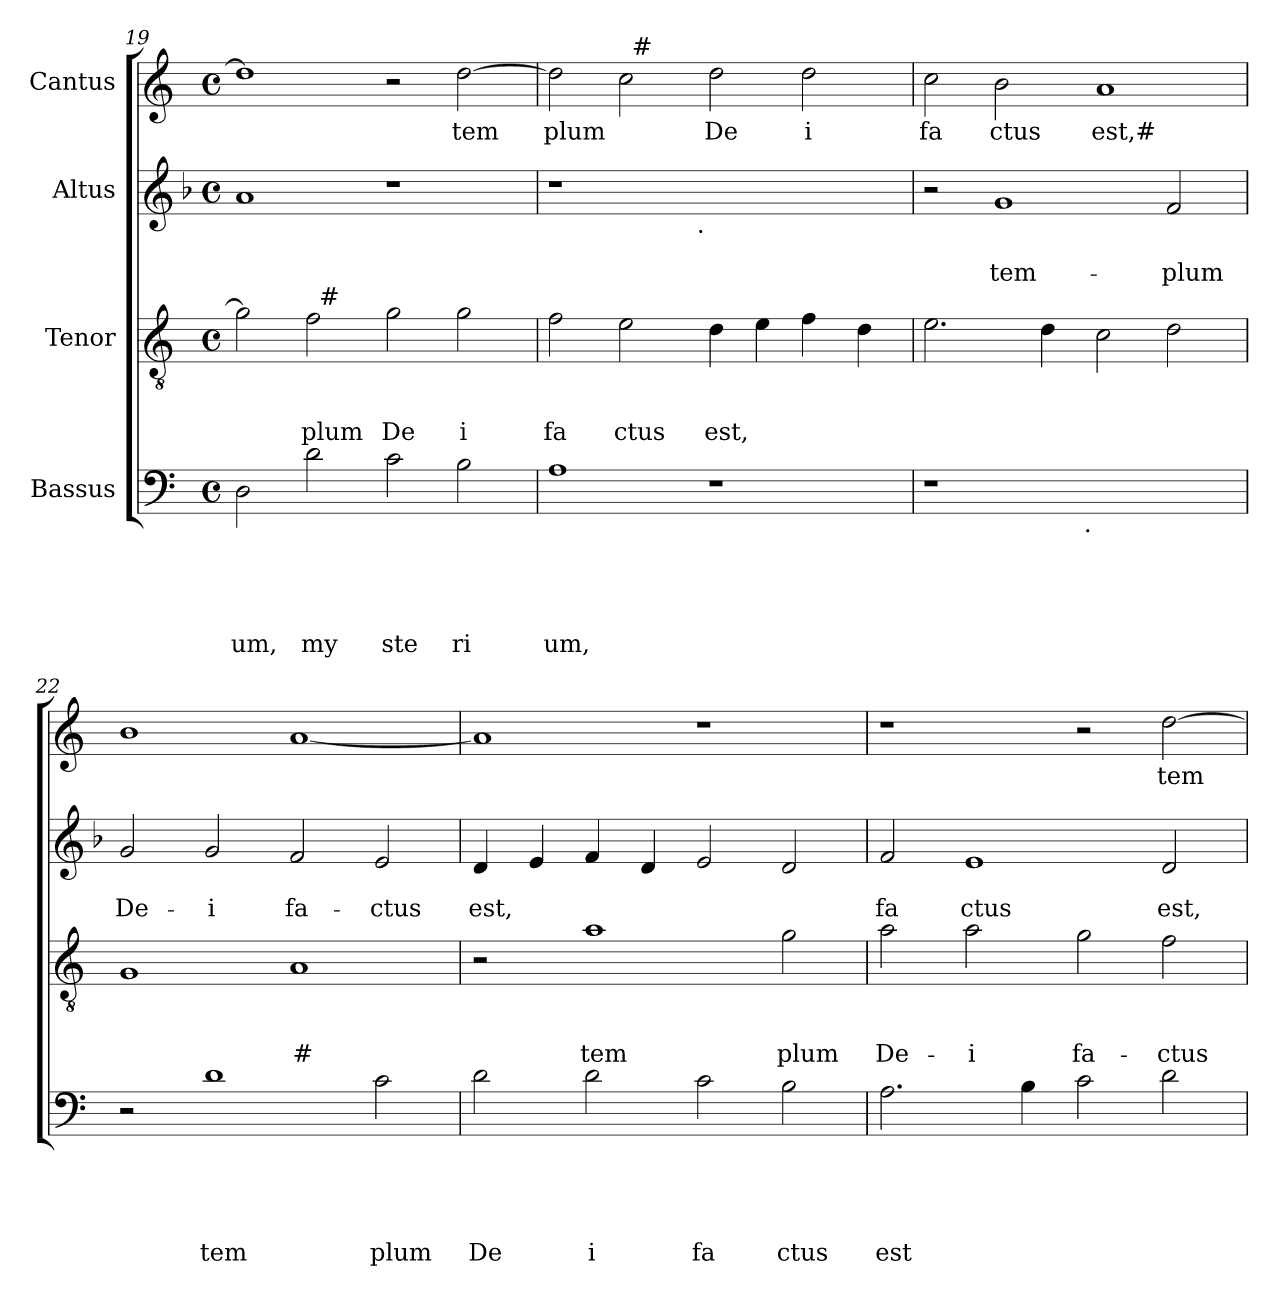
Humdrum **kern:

**kern	**text	**text	**text	**text	**text	**kern	**text	**text	**text	**kern	**text	**text	**kern	**text
*part4	*part4	*part4	*part4	*part4	*part4	*part3	*part3	*part3	*part3	*part2	*part2	*part2	*part1	*part1
*staff4	*staff4	*staff4	*staff4	*staff4	*staff4	*staff3	*staff3	*staff3	*staff3	*staff2	*staff2	*staff2	*staff1	*staff1
*I"Bassus	*	*	*	*	*	*I"Tenor	*	*	*	*I"Altus	*	*	*I"Cantus	*
*clefF4	*	*	*	*	*	*clefGv2	*	*	*	*clefG2	*	*	*clefG2	*
*k[]	*	*	*	*	*	*k[]	*	*	*	*k[b-]	*	*	*k[]	*
*C:	*	*	*	*	*	*C:	*	*	*	*F:	*	*	*C:	*
*M4/4	*	*	*	*	*	*M4/4	*	*	*	*M4/4	*	*	*M4/4	*
*met(c)	*	*	*	*	*	*met(c)	*	*	*	*met(c)	*	*	*met(c)	*
=19	=19	=19	=19	=19	=19	=19	=19	=19	=19	=19	=19	=19	=19	=19
!	!	!	!	!	!LO:LY:b	!	!	!	!	!	!	!	!	!
*	*	*	*	*	*	*^	*	*	*	*	*	*	*	*
2D\	.	.	.	.	um,	2g\]	2ryy	.	.	.	1a	.	.	1dd]	.
!	!	!	!	!	!LO:LY:b	!	!	!	!	!LO:LY:b	!	!	!	!	!
2d\	.	.	.	.	my	2f\	32ryy	.	.	plum	.	.	.	.	.
!	!	!	!	!	!	!	!LO:TX:a:t=#	!	!	!	!	!	!	!	!
.	.	.	.	.	.	.	1ryy	.	.	.	.	.	.	.	.
!	!	!	!	!	!LO:LY:b	!	!	!	!	!LO:LY:b	!	!	!	!	!
2c\	.	.	.	.	ste	2g\	.	.	.	De	1r	.	.	2r	.
!	!	!	!	!	!LO:LY:b	!	!	!	!	!LO:LY:b	!	!	!	!	!LO:LY:b
2B\	.	.	.	.	ri	2g\	.	.	.	i	.	.	.	[>2dd\	tem
.	.	.	.	.	.	.	4...ryy	.	.	.	.	.	.	.	.
=20	=20	=20	=20	=20	=20	=20	=20	=20	=20	=20	=20	=20	=20	=20	=20
!	!	!	!	!	!LO:LY:b	!	!	!	!	!LO:LY:b	!	!	!	!	!LO:LY:b
*	*	*	*	*	*	*v	*v	*	*	*	*^	*	*	*^	*
1A	.	.	.	.	um,	2f\	.	.	fa	1r	2ryy	.	.	2dd\]	2ryy	plum
!	!	!	!	!	!	!	!	!	!LO:LY:b	!	!	!	!	!	!	!
.	.	.	.	.	.	2e\	.	.	ctus	.	4...ryy	.	.	2cc\	32ryy	.
!	!	!	!	!	!	!	!	!	!	!	!	!	!	!	!LO:TX:a:t=#	!
.	.	.	.	.	.	.	.	.	.	.	.	.	.	.	1ryy	.
!	!	!	!	!	!	!	!	!	!	!	!LO:TX:b:t=.	!	!	!	!	!
.	.	.	.	.	.	.	.	.	.	.	1ryy	.	.	.	.	.
!	!	!	!	!	!	!	!	!	!LO:LY:b	!	!	!	!	!	!	!LO:LY:b
1r	.	.	.	.	.	4d\	.	.	est,	1ryy	.	.	.	2dd\	.	De
.	.	.	.	.	.	4e\	.	.	.	.	.	.	.	.	.	.
!	!	!	!	!	!	!	!	!	!	!	!	!	!	!	!	!LO:LY:b
.	.	.	.	.	.	4f\	.	.	.	.	.	.	.	2dd\	.	i
.	.	.	.	.	.	.	.	.	.	.	.	.	.	.	4...ryy	.
.	.	.	.	.	.	4d\	.	.	.	.	.	.	.	.	.	.
.	.	.	.	.	.	.	.	.	.	.	32ryy	.	.	.	.	.
=21	=21	=21	=21	=21	=21	=21	=21	=21	=21	=21	=21	=21	=21	=21	=21	=21
!	!	!	!	!	!	!	!	!	!	!	!	!	!	!	!	!LO:LY:b
*	*	*	*	*	*	*	*	*	*	*v	*v	*	*	*	*	*
*^	*	*	*	*	*	*	*	*	*	*	*	*	*v	*v	*
1r	2ryy	.	.	.	.	.	2.e\	.	.	.	2r	.	.	2cc\	fa
!	!	!	!	!	!	!	!	!	!	!	!	!	!LO:LY:b	!	!LO:LY:b
.	4...ryy	.	.	.	.	.	.	.	.	.	1g	.	tem-	2b\	ctus
.	.	.	.	.	.	.	4d\	.	.	.	.	.	.	.	.
!	!LO:TX:b:t=.	!	!	!	!	!	!	!	!	!	!	!	!	!	!
.	1ryy	.	.	.	.	.	.	.	.	.	.	.	.	.	.
!	!	!	!	!	!	!	!	!	!	!	!	!	!	!	!LO:LY:b
1ryy	.	.	.	.	.	.	2c\	.	.	.	.	.	.	1a	est,#
!	!	!	!	!	!	!	!	!	!	!	!	!	!LO:LY:b	!	!
.	.	.	.	.	.	.	2d\	.	.	.	2f/	.	-plum	.	.
.	32ryy	.	.	.	.	.	.	.	.	.	.	.	.	.	.
=22	=22	=22	=22	=22	=22	=22	=22	=22	=22	=22	=22	=22	=22	=22	=22
!	!	!	!	!	!	!	!	!	!	!	!	!	!LO:LY:b	!	!
*v	*v	*	*	*	*	*	*	*	*	*	*	*	*	*	*
2r	.	.	.	.	.	1G	.	.	.	2g/	.	De-	1b	.
!	!	!	!	!	!LO:LY:b	!	!	!	!	!	!	!LO:LY:b	!	!
1d	.	.	.	.	tem	.	.	.	.	2g/	.	-i	.	.
!	!	!	!	!	!	!	!	!	!LO:LY:b	!	!	!LO:LY:b	!	!
.	.	.	.	.	.	1A	.	.	#	2f/	.	fa-	[<1a	.
!	!	!	!	!	!LO:LY:b	!	!	!	!	!	!	!LO:LY:b	!	!
2c\	.	.	.	.	plum	.	.	.	.	2e/	.	-ctus	.	.
=23	=23	=23	=23	=23	=23	=23	=23	=23	=23	=23	=23	=23	=23	=23
!	!	!	!	!	!LO:LY:b	!	!	!	!	!	!	!LO:LY:b	!	!
2d\	.	.	.	.	De	2r	.	.	.	4d/	.	est,	1a]	.
.	.	.	.	.	.	.	.	.	.	4e/	.	.	.	.
!	!	!	!	!	!LO:LY:b	!	!	!	!LO:LY:b	!	!	!	!	!
2d\	.	.	.	.	i	1a	.	.	tem	4f/	.	.	.	.
.	.	.	.	.	.	.	.	.	.	4d/	.	.	.	.
!	!	!	!	!	!LO:LY:b	!	!	!	!	!	!	!	!	!
2c\	.	.	.	.	fa	.	.	.	.	2e/	.	.	1r	.
!	!	!	!	!	!LO:LY:b	!	!	!	!LO:LY:b	!	!	!	!	!
2B\	.	.	.	.	ctus	2g\	.	.	plum	2d/	.	.	.	.
!!LO:PB:g=z
=24	=24	=24	=24	=24	=24	=24	=24	=24	=24	=24	=24	=24	=24	=24
*	*	*	*	*	*	*	*	*	*	*k[]	*	*	*	*
*	*	*	*	*	*	*	*	*	*	*C:	*	*	*	*
!	!	!	!	!	!LO:LY:b	!	!	!	!LO:LY:b	!	!	!LO:LY:b	!	!
2.A\	.	.	.	.	est	2a\	.	.	De-	2f/	.	fa	1r	.
!	!	!	!	!	!	!	!	!	!LO:LY:b	!	!	!LO:LY:b	!	!
.	.	.	.	.	.	2a\	.	.	-i	1e	.	ctus	.	.
4B\	.	.	.	.	.	.	.	.	.	.	.	.	.	.
!	!	!	!	!	!	!	!	!	!LO:LY:b	!	!	!	!	!
2c\	.	.	.	.	.	2g\	.	.	fa-	.	.	.	2r	.
!	!	!	!	!	!	!	!	!	!LO:LY:b	!	!	!LO:LY:b	!	!LO:LY:b
2d\	.	.	.	.	.	2f\	.	.	-ctus	2d/	.	est,	[>2dd\	tem
=	=	=	=	=	=	=	=	=	=	=	=	=	=	=
*-	*-	*-	*-	*-	*-	*-	*-	*-	*-	*-	*-	*-	*-	*-
